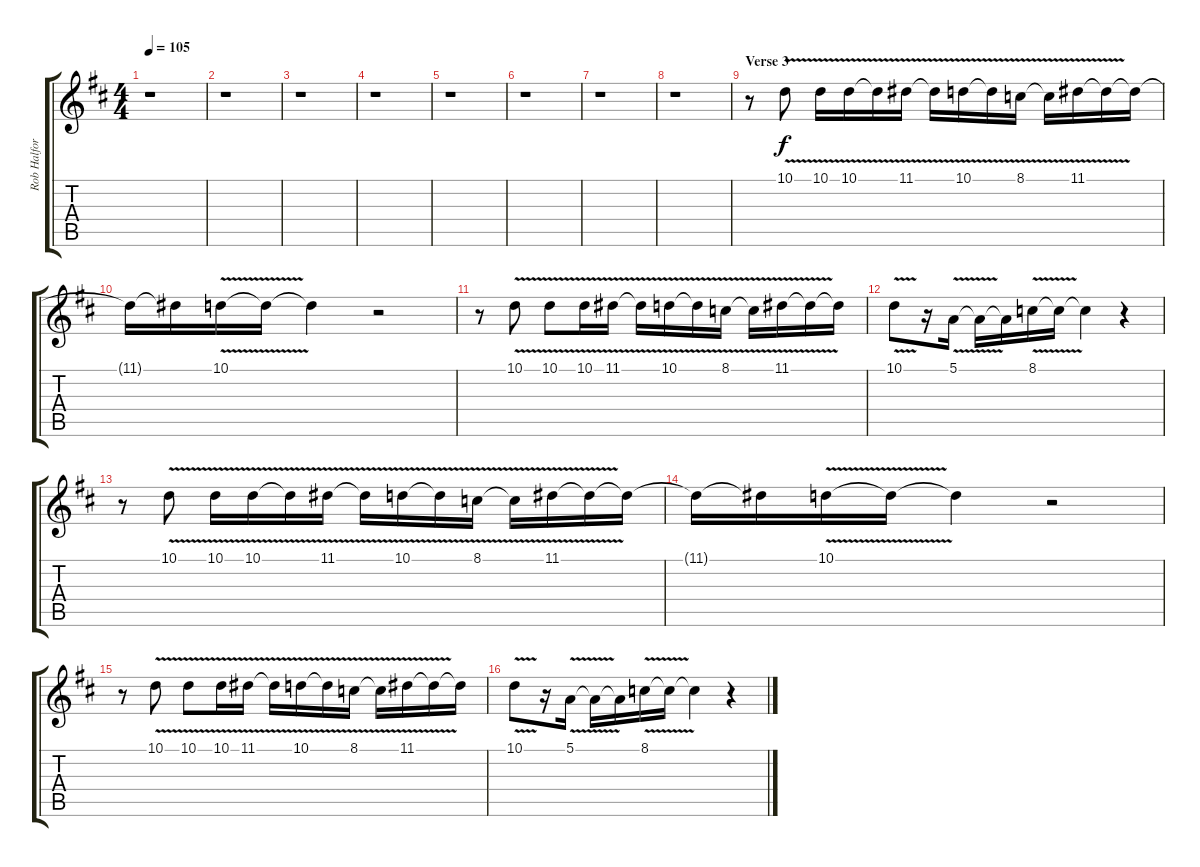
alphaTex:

\track ("Rob Halford" "Rob Halfor") {instrument lead1square}
\staff {score tabs}
\tuning (E4 B3 G3 D3 A2 E2) {hide}
\ts (4 4)
\tempo 105
\clef g2
\ks d
r.1{dy f} |
r.1 |
r.1 |
r.1 |
r.1 |
r.1 |
r.1 |
r.1 |
\section ("" "Verse 3")
r.8 10.1{v}.8 10.1{v}.16 10.1{v}.16 10.1{t}.16 11.1{v}.16 11.1{t}.16 10.1{v}.16 10.1{t}.16 8.1{v}.16 8.1{t}.16 11.1{v}.16 11.1{t}.16 11.1{t}.16 |
11.1{t}.16 11.1{t}.16 10.1{v}.16 10.1{t}.16 10.1{t}.4 r.2 |
r.8 10.1{v}.8 10.1{v}.8 10.1{v}.16 11.1{v}.16 11.1{t}.16 10.1{v}.16 10.1{t}.16 8.1{v}.16 8.1{t}.16 11.1{v}.16 11.1{t}.16 11.1{t}.16 |
10.1{v}.8 r.16 5.1{v}.16 5.1{t}.16 5.1{t}.16 8.1{v}.16 8.1{t}.16 8.1{t}.4 r.4 |
r.8 10.1{v}.8 10.1{v}.16 10.1{v}.16 10.1{t}.16 11.1{v}.16 11.1{t}.16 10.1{v}.16 10.1{t}.16 8.1{v}.16 8.1{t}.16 11.1{v}.16 11.1{t}.16 11.1{t}.16 |
11.1{t}.16 11.1{t}.16 10.1{v}.16 10.1{t}.16 10.1{t}.4 r.2 |
r.8 10.1{v}.8 10.1{v}.8 10.1{v}.16 11.1{v}.16 11.1{t}.16 10.1{v}.16 10.1{t}.16 8.1{v}.16 8.1{t}.16 11.1{v}.16 11.1{t}.16 11.1{t}.16 |
10.1{v}.8 r.16 5.1{v}.16 5.1{t}.16 5.1{t}.16 8.1{v}.16 8.1{t}.16 8.1{t}.4 r.4
